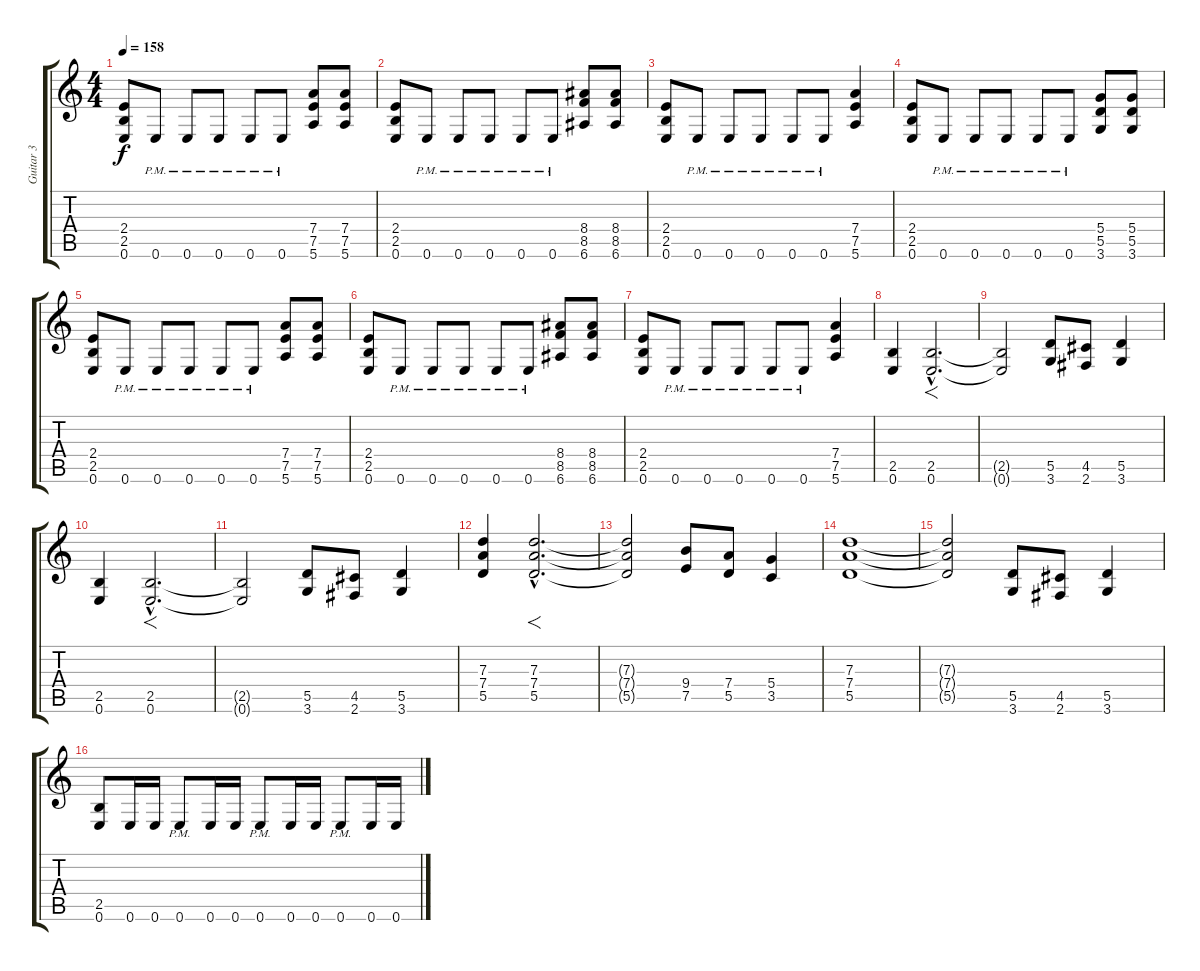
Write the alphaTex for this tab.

\track ("Guitar 3" "Guitar 3") {instrument distortionguitar}
\staff {score tabs}
\tuning (E4 B3 G3 D3 A2 E2) {hide}
\ts (4 4)
\tempo 158
\clef g2
\ks c
(2.4 2.5 0.6).8{dy f} 0.6{pm}.8 0.6{pm}.8 0.6{pm}.8 0.6{pm}.8 0.6{pm}.8 (7.4 7.5 5.6).8 (7.4 7.5 5.6).8 |
(2.4 2.5 0.6).8 0.6{pm}.8 0.6{pm}.8 0.6{pm}.8 0.6{pm}.8 0.6{pm}.8 (8.4 8.5 6.6).8 (8.4 8.5 6.6).8 |
(2.4 2.5 0.6).8 0.6{pm}.8 0.6{pm}.8 0.6{pm}.8 0.6{pm}.8 0.6{pm}.8 (7.4 7.5 5.6).4 |
(2.4 2.5 0.6).8 0.6{pm}.8 0.6{pm}.8 0.6{pm}.8 0.6{pm}.8 0.6{pm}.8 (5.4 5.5 3.6).8 (5.4 5.5 3.6).8 |
(2.4 2.5 0.6).8 0.6{pm}.8 0.6{pm}.8 0.6{pm}.8 0.6{pm}.8 0.6{pm}.8 (7.4 7.5 5.6).8 (7.4 7.5 5.6).8 |
(2.4 2.5 0.6).8 0.6{pm}.8 0.6{pm}.8 0.6{pm}.8 0.6{pm}.8 0.6{pm}.8 (8.4 8.5 6.6).8 (8.4 8.5 6.6).8 |
(2.4 2.5 0.6).8 0.6{pm}.8 0.6{pm}.8 0.6{pm}.8 0.6{pm}.8 0.6{pm}.8 (7.4 7.5 5.6).4 |
\section ("" "")
(2.5 0.6).4 (2.5{hac} 0.6{hac}).2{f d} |
(2.5{t} 0.6{t}).2 (5.5 3.6).8 (4.5 2.6).8 (5.5 3.6).4 |
(2.5 0.6).4 (2.5{hac} 0.6{hac}).2{f d} |
(2.5{t} 0.6{t}).2 (5.5 3.6).8 (4.5 2.6).8 (5.5 3.6).4 |
(7.3 7.4 5.5).4 (7.3{hac} 7.4{hac} 5.5{hac}).2{f d} |
(7.3{t} 7.4{t} 5.5{t}).2 (9.4 7.5).8 (7.4 5.5).8 (5.4 3.5).4 |
(7.3 7.4 5.5).1 |
(7.3{t} 7.4{t} 5.5{t}).2 (5.5 3.6).8 (4.5 2.6).8 (5.5 3.6).4 |
\section ("" "")
(2.5 0.6).8 0.6.16 0.6.16 0.6{pm}.8 0.6.16 0.6.16 0.6{pm}.8 0.6.16 0.6.16 0.6{pm}.8 0.6.16 0.6.16
